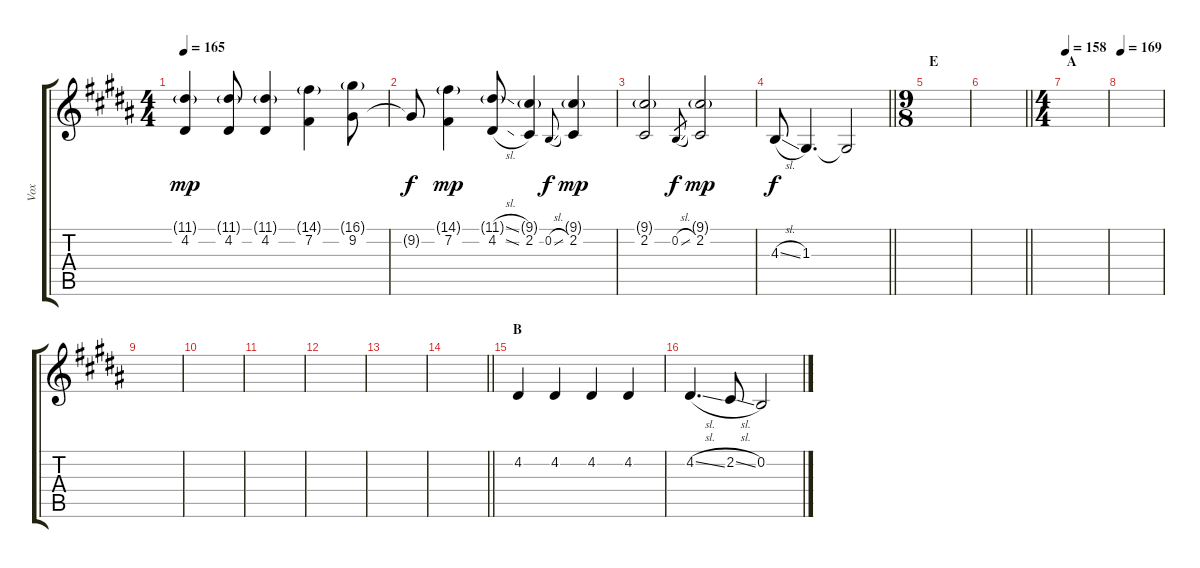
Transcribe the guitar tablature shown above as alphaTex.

\track ("Vox" "Vox") {instrument lead2sawtooth}
\staff {score tabs}
\tuning (E4 B3 G3 D3 A2 E2) {hide}
\ts (4 4)
\tempo 165
\clef g2
\ks g#minor
(11.1{g} 4.2).4{dy mp} (11.1{g} 4.2).8 (11.1{g} 4.2).4 (14.1{g} 7.2).4 (16.1{g} 9.2).8 |
9.2{t}.8{dy f} (14.1{g} 7.2).4{dy mp} (11.1{sl g} 4.2{sl}).8 (9.1{g} 2.2).4 0.2{sl}.8{gr onbeat dy f} (9.1{g} 2.2).4{dy mp} |
(9.1{g} 2.2).2 0.2{sl}.8{gr dy f} (9.1{g} 2.2).2{dy mp} |
\barLineRight lightlight
4.3{sl}.8{dy f} 1.3.4{d} 1.3{t}.2 |
\ts (9 8)
\section ("" "E")
|
\barLineRight lightlight
|
\ts (4 4)
\section ("" "A")
\tempo 158
|
\tempo 169
|
|
|
|
|
|
\barLineRight lightlight
|
\section ("" "B")
4.2.4 4.2.4 4.2.4 4.2.4 |
4.2{sl}.4{d} 2.2{sl}.8 0.2.2
